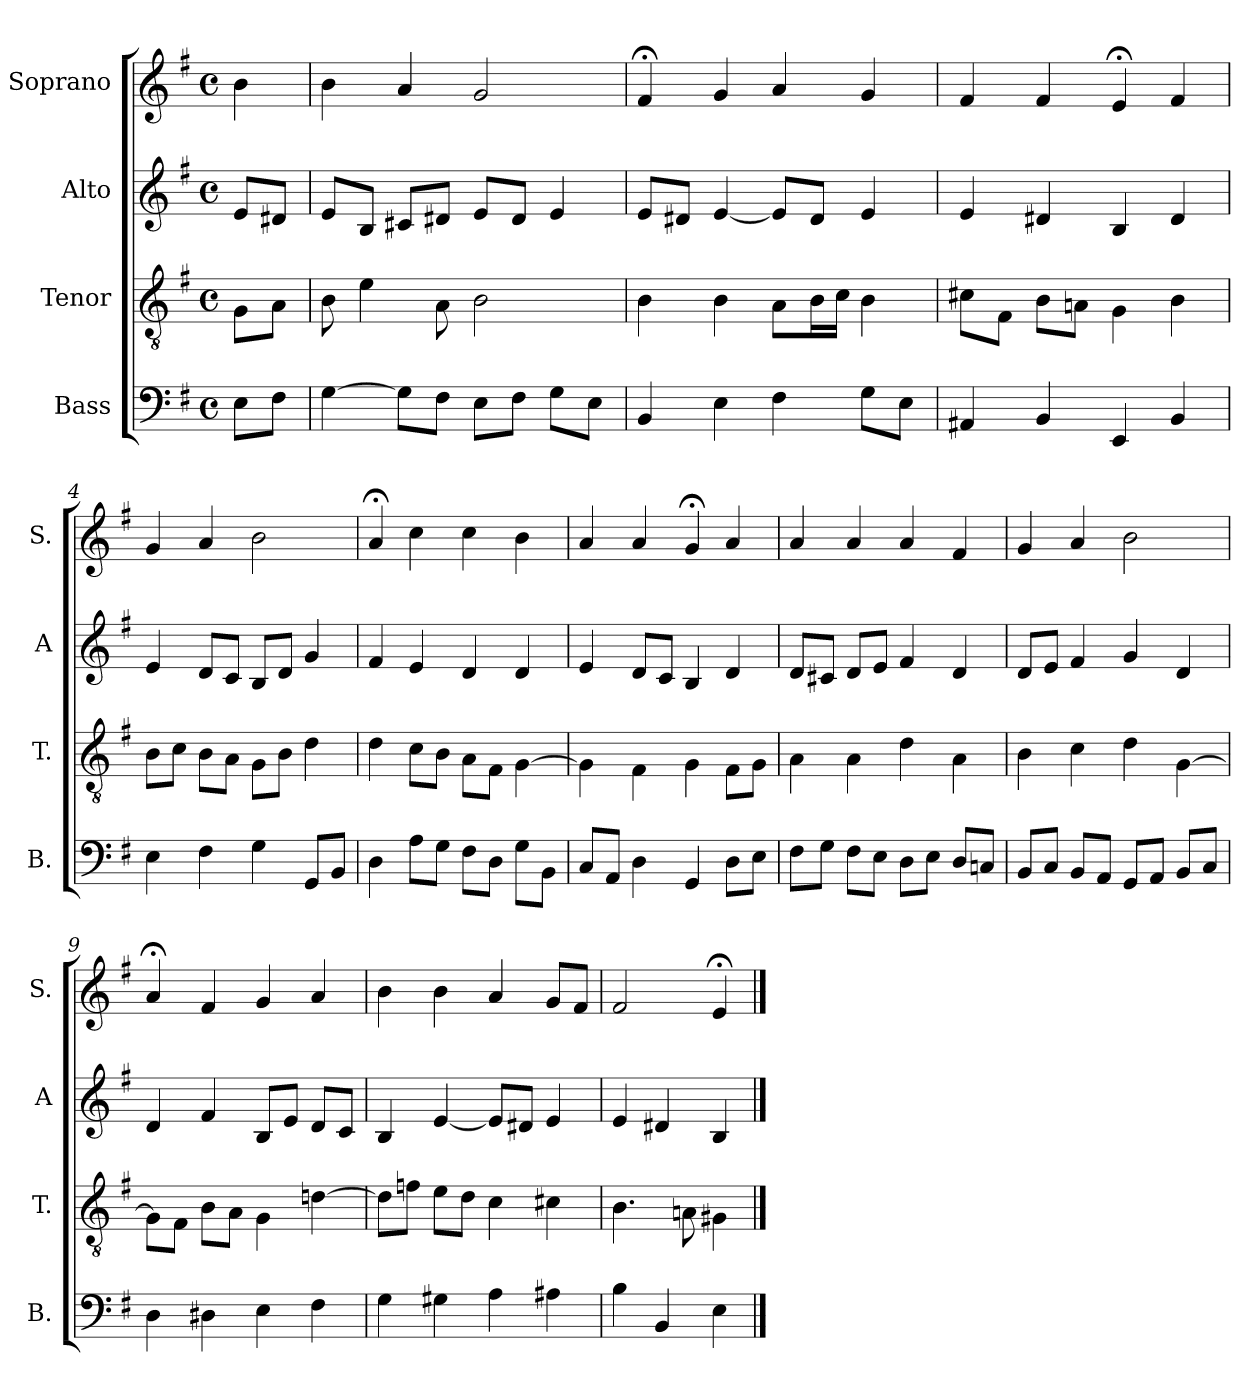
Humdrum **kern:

**kern	**kern	**kern	**kern
*part4	*part3	*part2	*part1
*staff4	*staff3	*staff2	*staff1
*I"Bass	*I"Tenor	*I"Alto	*I"Soprano
*I'B.	*I'T.	*I'A	*I'S.
*clefF4	*clefGv2	*clefG2	*clefG2
*k[f#]	*k[f#]	*k[f#]	*k[f#]
*e:	*e:	*e:	*e:
*M4/4	*M4/4	*M4/4	*M4/4
*met(c)	*met(c)	*met(c)	*met(c)
=	=	=	=
8E\L	8G\L	8e/L	4b\
8F#\J	8A\J	8d#/J	.
=1	=1	=1	=1
[4G\	8B\	8e/L	4b\
.	4e\	8B/J	.
8G\L]	.	8c#/L	4a/
8F#\J	8A\	8d#/J	.
8E\L	2B\	8e/L	2g/
8F#\J	.	8d#/J	.
8G\L	.	4e/	.
8E\J	.	.	.
=2	=2	=2	=2
4BB/	4B\	8e/L	4f#;</
.	.	8d#/J	.
4E\	4B\	[4e/	4g/
4F#\	8A\L	8e/L]	4a/
.	16B\L	8d#/J	.
.	16c\JJ	.	.
8G\L	4B\	4e/	4g/
8E\J	.	.	.
=3	=3	=3	=3
4AA#/	8c#\L	4e/	4f#/
.	8F#\J	.	.
4BB/	8B\L	4d#/	4f#/
.	8An\J	.	.
4EE/	4G\	4B/	4e;</
4BB/	4B\	4d#/	4f#/
!!LO:LB:g=z
=4	=4	=4	=4
4E\	8B\L	4e/	4g/
.	8c\J	.	.
4F#\	8B\L	8d/L	4a/
.	8A\J	8c/J	.
4G\	8G\L	8B/L	2b\
.	8B\J	8d/J	.
8GG/L	4d\	4g/	.
8BB/J	.	.	.
=5	=5	=5	=5
4D\	4d\	4f#/	4a;</
8A\L	8c\L	4e/	4cc\
8G\J	8B\J	.	.
8F#\L	8A\L	4d/	4cc\
8D\J	8F#\J	.	.
8G\L	[4G\	4d/	4b\
8BB\J	.	.	.
=6	=6	=6	=6
8C/L	4G\]	4e/	4a/
8AA/J	.	.	.
4D\	4F#\	8d/L	4a/
.	.	8c/J	.
4GG/	4G\	4B/	4g;</
8D\L	8F#\L	4d/	4a/
8E\J	8G\J	.	.
=7	=7	=7	=7
8F#\L	4A\	8d/L	4a/
8G\J	.	8c#/J	.
8F#\L	4A\	8d/L	4a/
8E\J	.	8e/J	.
8D\L	4d\	4f#/	4a/
8E\J	.	.	.
8D/L	4A\	4d/	4f#/
8Cn/J	.	.	.
!!LO:LB:g=z
=8	=8	=8	=8
8BB/L	4B\	8d/L	4g/
8C/J	.	8e/J	.
8BB/L	4c\	4f#/	4a/
8AA/J	.	.	.
8GG/L	4d\	4g/	2b\
8AA/J	.	.	.
8BB/L	[4G\	4d/	.
8C/J	.	.	.
=9	=9	=9	=9
4D\	8G\L]	4d/	4a;</
.	8F#\J	.	.
4D#\	8B\L	4f#/	4f#/
.	8A\J	.	.
4E\	4G\	8B/L	4g/
.	.	8e/J	.
4F#\	[4dn\	8d/L	4a/
.	.	8c/J	.
=10	=10	=10	=10
4G\	8d\L]	4B/	4b\
.	8fn\J	.	.
4G#\	8e\L	[4e/	4b\
.	8d\J	.	.
4A\	4c\	8e/L]	4a/
.	.	8d#/J	.
4A#\	4c#\	4e/	8g/L
.	.	.	8f#/J
=11	=11	=11	=11
4B\	4.B\	4e/	2f#/
4BB/	.	4d#/	.
.	8An\	.	.
4E\	4G#\	4B/	4e;</
==	==	==	==
*-	*-	*-	*-
